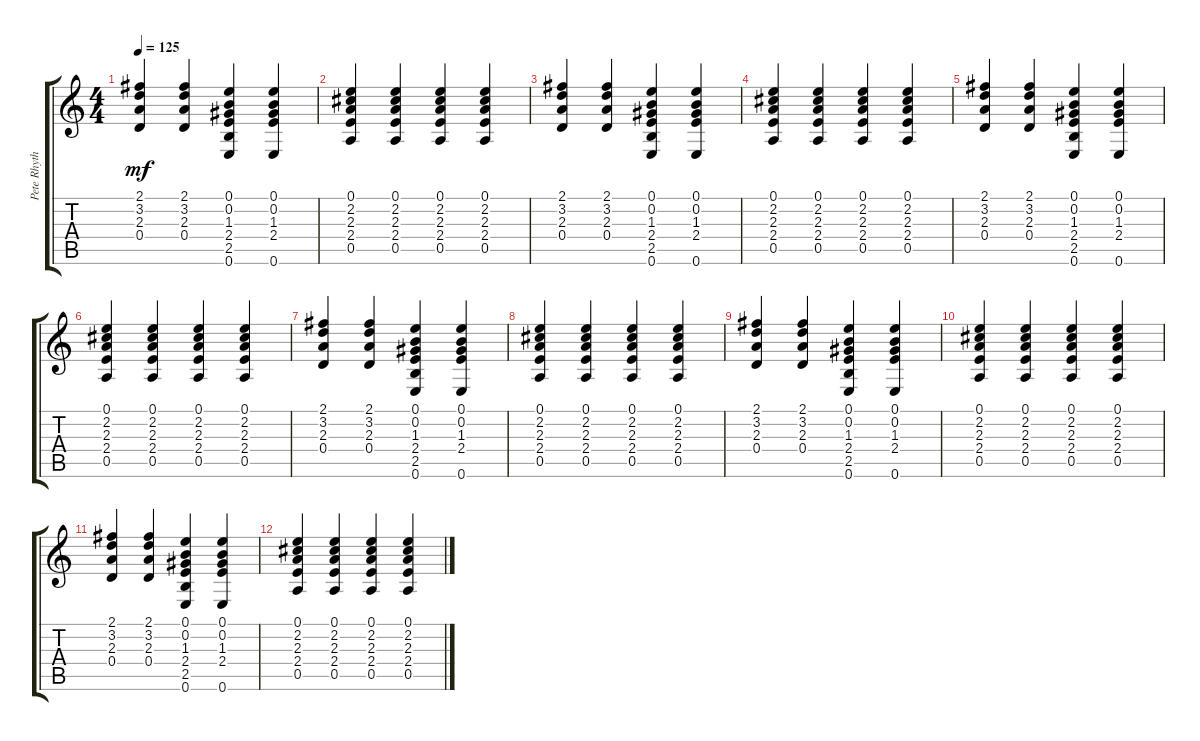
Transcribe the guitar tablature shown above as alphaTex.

\track ("Pete Rhythm" "Pete Rhyth") {instrument acousticguitarsteel}
\staff {score tabs}
\tuning (E4 B3 G3 D3 A2 E2) {hide}
\ts (4 4)
\tempo 125
\clef g2
\ks c
(2.1 3.2 2.3 0.4).4{dy mf} (2.1 3.2 2.3 0.4).4 (0.1 0.2 1.3 2.4 2.5 0.6).4 (0.1 0.2 1.3 2.4 0.6).4 |
(0.1 2.2 2.3 2.4 0.5).4 (0.1 2.2 2.3 2.4 0.5).4 (0.1 2.2 2.3 2.4 0.5).4 (0.1 2.2 2.3 2.4 0.5).4 |
(2.1 3.2 2.3 0.4).4 (2.1 3.2 2.3 0.4).4 (0.1 0.2 1.3 2.4 2.5 0.6).4 (0.1 0.2 1.3 2.4 0.6).4 |
(0.1 2.2 2.3 2.4 0.5).4 (0.1 2.2 2.3 2.4 0.5).4 (0.1 2.2 2.3 2.4 0.5).4 (0.1 2.2 2.3 2.4 0.5).4 |
(2.1 3.2 2.3 0.4).4 (2.1 3.2 2.3 0.4).4 (0.1 0.2 1.3 2.4 2.5 0.6).4 (0.1 0.2 1.3 2.4 0.6).4 |
(0.1 2.2 2.3 2.4 0.5).4 (0.1 2.2 2.3 2.4 0.5).4 (0.1 2.2 2.3 2.4 0.5).4 (0.1 2.2 2.3 2.4 0.5).4 |
(2.1 3.2 2.3 0.4).4 (2.1 3.2 2.3 0.4).4 (0.1 0.2 1.3 2.4 2.5 0.6).4 (0.1 0.2 1.3 2.4 0.6).4 |
(0.1 2.2 2.3 2.4 0.5).4 (0.1 2.2 2.3 2.4 0.5).4 (0.1 2.2 2.3 2.4 0.5).4 (0.1 2.2 2.3 2.4 0.5).4 |
(2.1 3.2 2.3 0.4).4 (2.1 3.2 2.3 0.4).4{volume 13} (0.1 0.2 1.3 2.4 2.5 0.6).4{volume 12} (0.1 0.2 1.3 2.4 0.6).4{volume 11} |
(0.1 2.2 2.3 2.4 0.5).4{volume 10} (0.1 2.2 2.3 2.4 0.5).4{volume 10} (0.1 2.2 2.3 2.4 0.5).4{volume 9} (0.1 2.2 2.3 2.4 0.5).4{volume 8} |
(2.1 3.2 2.3 0.4).4{volume 7} (2.1 3.2 2.3 0.4).4{volume 6} (0.1 0.2 1.3 2.4 2.5 0.6).4{volume 5} (0.1 0.2 1.3 2.4 0.6).4{volume 4} |
(0.1 2.2 2.3 2.4 0.5).4{volume 4} (0.1 2.2 2.3 2.4 0.5).4{volume 3} (0.1 2.2 2.3 2.4 0.5).4{volume 2} (0.1 2.2 2.3 2.4 0.5).4{volume 1}
